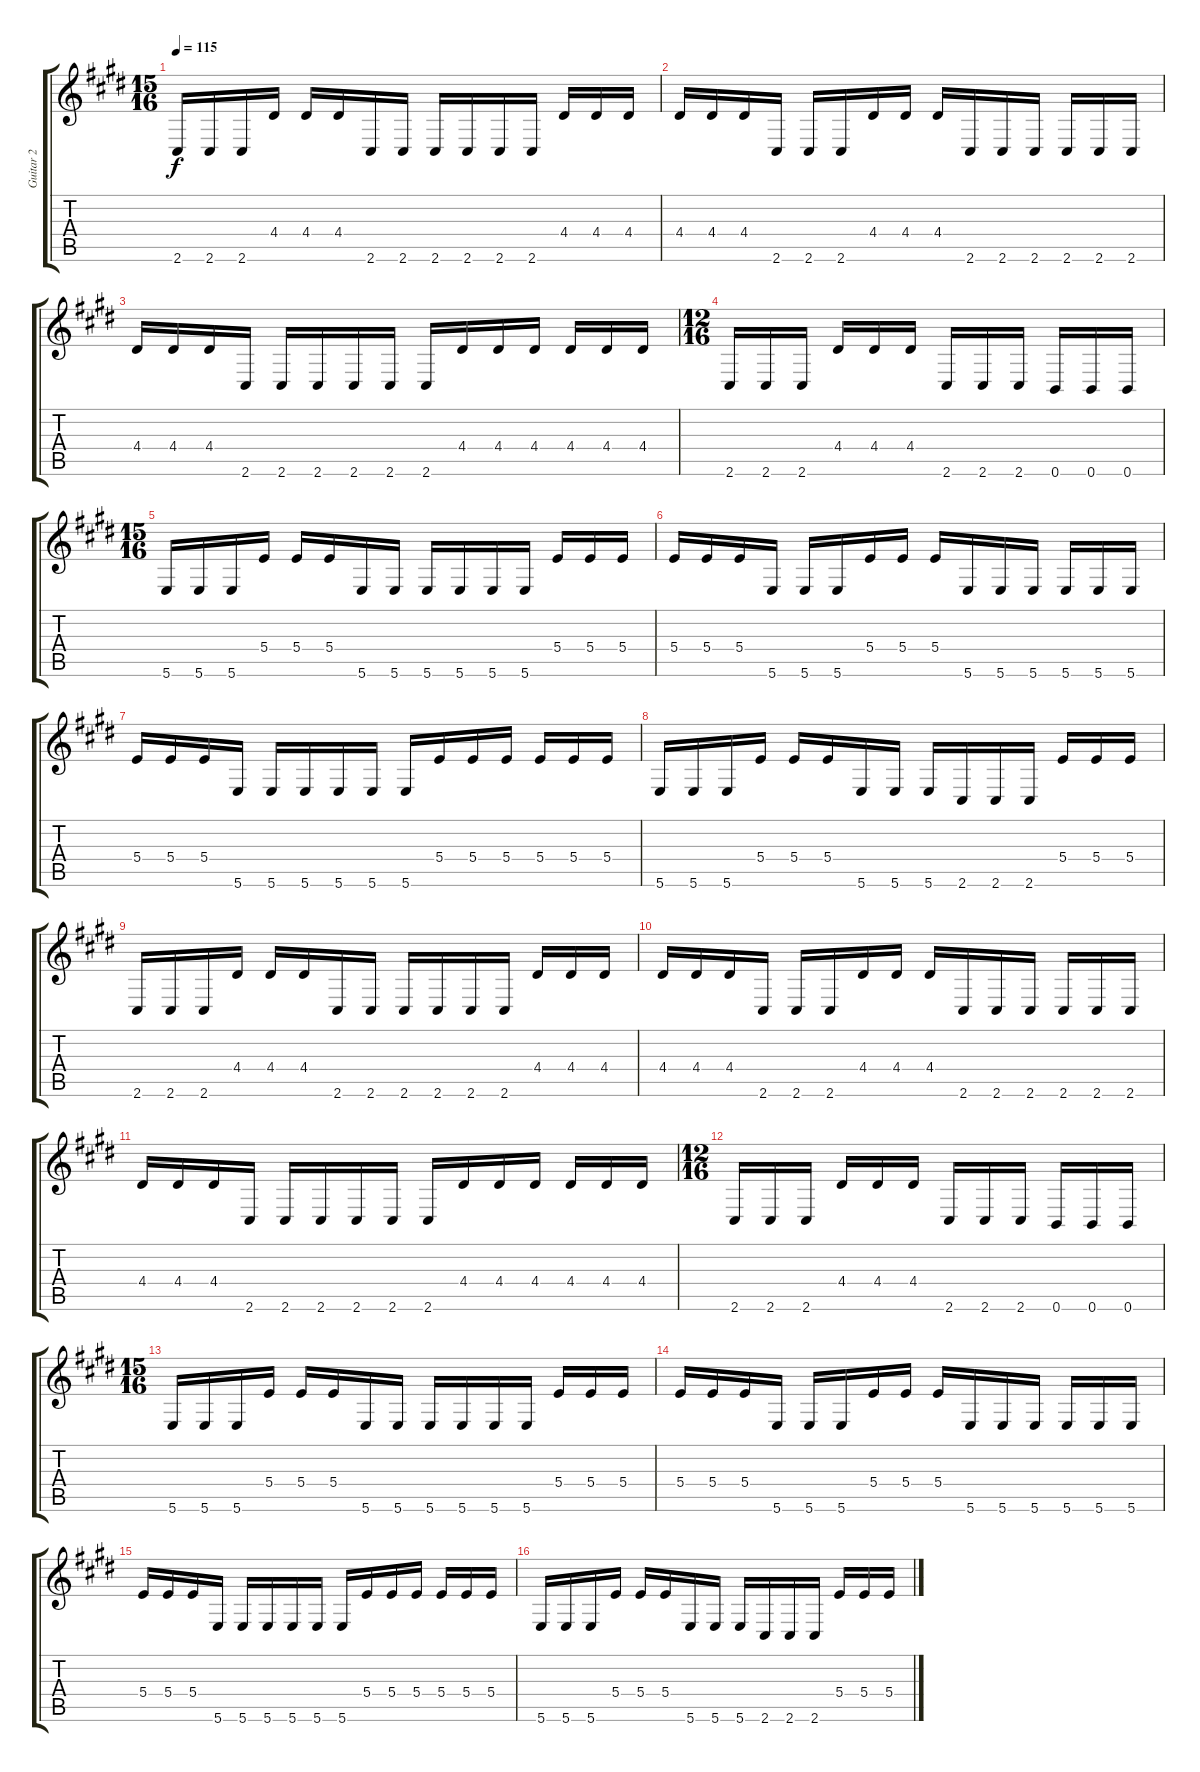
\track ("Guitar 2" "Guitar 2") {instrument overdrivenguitar}
\staff {score tabs}
\tuning (Db4 Ab3 E3 B2 Gb2 B1) {hide}
\ts (15 16)
\tempo 115
\clef g2
\ks e
2.6.16{dy f} 2.6.16 2.6.16 4.4.16 4.4.16 4.4.16 2.6.16 2.6.16 2.6.16 2.6.16 2.6.16 2.6.16 4.4.16 4.4.16 4.4.16 |
4.4.16 4.4.16 4.4.16 2.6.16 2.6.16 2.6.16 4.4.16 4.4.16 4.4.16 2.6.16 2.6.16 2.6.16 2.6.16 2.6.16 2.6.16 |
4.4.16 4.4.16 4.4.16 2.6.16 2.6.16 2.6.16 2.6.16 2.6.16 2.6.16 4.4.16 4.4.16 4.4.16 4.4.16 4.4.16 4.4.16 |
\ts (12 16)
2.6.16 2.6.16 2.6.16 4.4.16 4.4.16 4.4.16 2.6.16 2.6.16 2.6.16 0.6.16 0.6.16 0.6.16 |
\ts (15 16)
5.6.16{volume 10} 5.6.16 5.6.16 5.4.16 5.4.16 5.4.16 5.6.16 5.6.16 5.6.16 5.6.16 5.6.16 5.6.16 5.4.16 5.4.16 5.4.16 |
5.4.16 5.4.16 5.4.16 5.6.16 5.6.16 5.6.16 5.4.16 5.4.16 5.4.16 5.6.16 5.6.16 5.6.16 5.6.16 5.6.16 5.6.16 |
5.4.16 5.4.16 5.4.16 5.6.16 5.6.16 5.6.16 5.6.16 5.6.16 5.6.16 5.4.16 5.4.16 5.4.16 5.4.16 5.4.16 5.4.16 |
5.6.16 5.6.16 5.6.16 5.4.16 5.4.16 5.4.16 5.6.16 5.6.16 5.6.16 2.6.16 2.6.16 2.6.16 5.4.16 5.4.16 5.4.16 |
2.6.16 2.6.16 2.6.16 4.4.16 4.4.16 4.4.16 2.6.16 2.6.16 2.6.16 2.6.16 2.6.16 2.6.16 4.4.16 4.4.16 4.4.16 |
4.4.16 4.4.16 4.4.16 2.6.16 2.6.16 2.6.16 4.4.16 4.4.16 4.4.16 2.6.16 2.6.16 2.6.16 2.6.16 2.6.16 2.6.16 |
4.4.16 4.4.16 4.4.16 2.6.16 2.6.16 2.6.16 2.6.16 2.6.16 2.6.16 4.4.16 4.4.16 4.4.16 4.4.16 4.4.16 4.4.16 |
\ts (12 16)
2.6.16 2.6.16 2.6.16 4.4.16 4.4.16 4.4.16 2.6.16 2.6.16 2.6.16 0.6.16 0.6.16 0.6.16 |
\ts (15 16)
5.6.16 5.6.16 5.6.16 5.4.16 5.4.16 5.4.16 5.6.16 5.6.16 5.6.16 5.6.16 5.6.16 5.6.16 5.4.16 5.4.16 5.4.16 |
5.4.16 5.4.16 5.4.16 5.6.16 5.6.16 5.6.16 5.4.16 5.4.16 5.4.16 5.6.16 5.6.16 5.6.16 5.6.16 5.6.16 5.6.16 |
5.4.16 5.4.16 5.4.16 5.6.16 5.6.16 5.6.16 5.6.16 5.6.16 5.6.16 5.4.16 5.4.16 5.4.16 5.4.16 5.4.16 5.4.16 |
5.6.16 5.6.16 5.6.16 5.4.16 5.4.16 5.4.16 5.6.16 5.6.16 5.6.16 2.6.16 2.6.16 2.6.16 5.4.16 5.4.16 5.4.16
